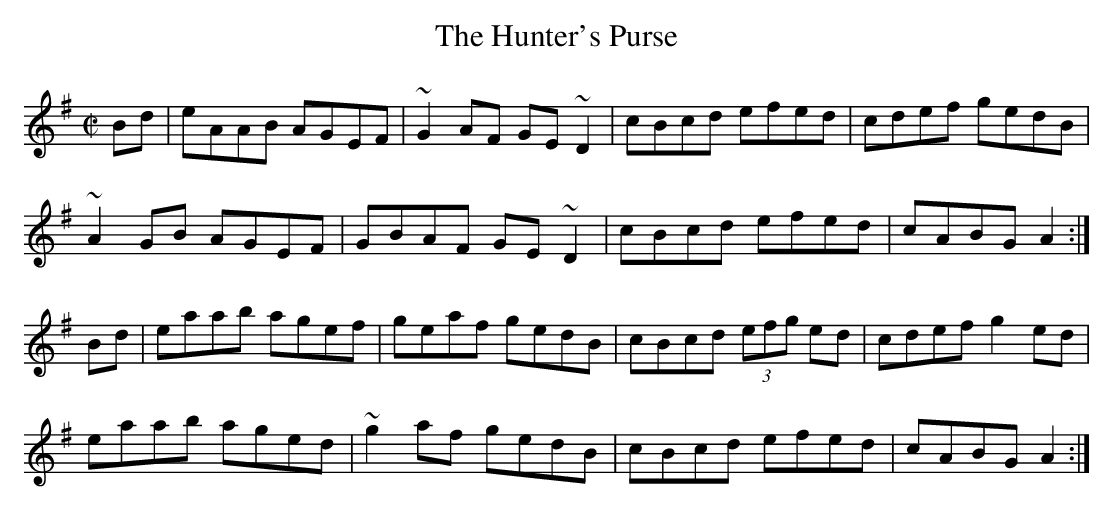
X:1
T:Hunter's Purse, The
E:9
M:C|
K:G
Bd| eAAB AGEF|~G2AF GE~D2|cBcd efed|cdef gedB|
~A2GB AGEF|*GBAF GE~D2|cBcd efed|cABGA2:|
Bd|eaab agef|geaf gedB|*cBcd (3efg ed|cdef g2ed|
eaab aged|~g2 af gedB|cBcd efed|cABG A2:|**
